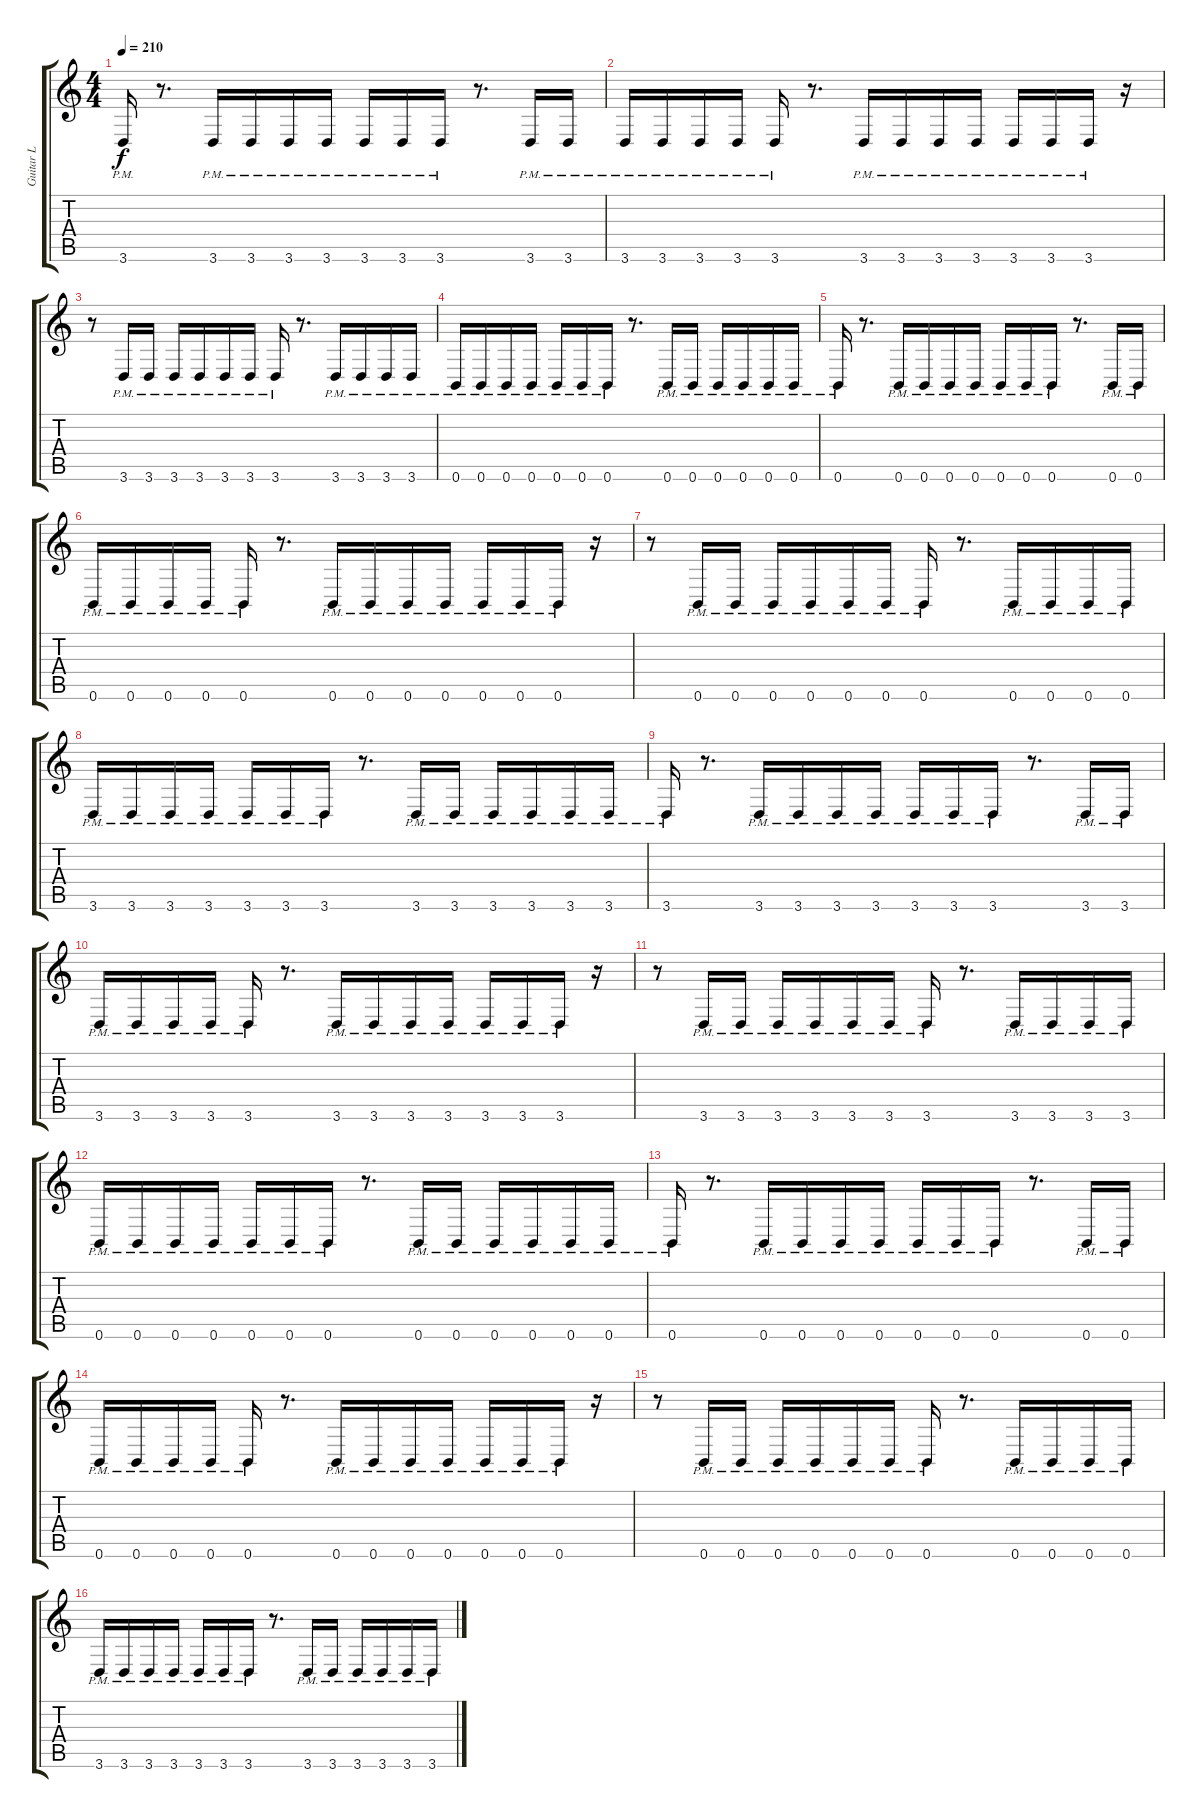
\track ("Guitar L" "Guitar L") {instrument distortionguitar}
\staff {score tabs}
\tuning (Db4 Ab3 E3 B2 Gb2 B1) {hide}
\ts (4 4)
\tempo 210
\clef g2
\ks c
3.6{pm}.16{dy f} r.8{d} 3.6{pm}.16 3.6{pm}.16 3.6{pm}.16 3.6{pm}.16 3.6{pm}.16 3.6{pm}.16 3.6{pm}.16 r.8{d} 3.6{pm}.16 3.6{pm}.16 |
3.6{pm}.16 3.6{pm}.16 3.6{pm}.16 3.6{pm}.16 3.6{pm}.16 r.8{d} 3.6{pm}.16 3.6{pm}.16 3.6{pm}.16 3.6{pm}.16 3.6{pm}.16 3.6{pm}.16 3.6{pm}.16 r.16 |
r.8 3.6{pm}.16 3.6{pm}.16 3.6{pm}.16 3.6{pm}.16 3.6{pm}.16 3.6{pm}.16 3.6{pm}.16 r.8{d} 3.6{pm}.16 3.6{pm}.16 3.6{pm}.16 3.6{pm}.16 |
0.6{pm}.16 0.6{pm}.16 0.6{pm}.16 0.6{pm}.16 0.6{pm}.16 0.6{pm}.16 0.6{pm}.16 r.8{d} 0.6{pm}.16 0.6{pm}.16 0.6{pm}.16 0.6{pm}.16 0.6{pm}.16 0.6{pm}.16 |
0.6{pm}.16 r.8{d} 0.6{pm}.16 0.6{pm}.16 0.6{pm}.16 0.6{pm}.16 0.6{pm}.16 0.6{pm}.16 0.6{pm}.16 r.8{d} 0.6{pm}.16 0.6{pm}.16 |
0.6{pm}.16 0.6{pm}.16 0.6{pm}.16 0.6{pm}.16 0.6{pm}.16 r.8{d} 0.6{pm}.16 0.6{pm}.16 0.6{pm}.16 0.6{pm}.16 0.6{pm}.16 0.6{pm}.16 0.6{pm}.16 r.16 |
r.8 0.6{pm}.16 0.6{pm}.16 0.6{pm}.16 0.6{pm}.16 0.6{pm}.16 0.6{pm}.16 0.6{pm}.16 r.8{d} 0.6{pm}.16 0.6{pm}.16 0.6{pm}.16 0.6{pm}.16 |
3.6{pm}.16 3.6{pm}.16 3.6{pm}.16 3.6{pm}.16 3.6{pm}.16 3.6{pm}.16 3.6{pm}.16 r.8{d} 3.6{pm}.16 3.6{pm}.16 3.6{pm}.16 3.6{pm}.16 3.6{pm}.16 3.6{pm}.16 |
3.6{pm}.16 r.8{d} 3.6{pm}.16 3.6{pm}.16 3.6{pm}.16 3.6{pm}.16 3.6{pm}.16 3.6{pm}.16 3.6{pm}.16 r.8{d} 3.6{pm}.16 3.6{pm}.16 |
3.6{pm}.16 3.6{pm}.16 3.6{pm}.16 3.6{pm}.16 3.6{pm}.16 r.8{d} 3.6{pm}.16 3.6{pm}.16 3.6{pm}.16 3.6{pm}.16 3.6{pm}.16 3.6{pm}.16 3.6{pm}.16 r.16 |
r.8 3.6{pm}.16 3.6{pm}.16 3.6{pm}.16 3.6{pm}.16 3.6{pm}.16 3.6{pm}.16 3.6{pm}.16 r.8{d} 3.6{pm}.16 3.6{pm}.16 3.6{pm}.16 3.6{pm}.16 |
0.6{pm}.16 0.6{pm}.16 0.6{pm}.16 0.6{pm}.16 0.6{pm}.16 0.6{pm}.16 0.6{pm}.16 r.8{d} 0.6{pm}.16 0.6{pm}.16 0.6{pm}.16 0.6{pm}.16 0.6{pm}.16 0.6{pm}.16 |
0.6{pm}.16 r.8{d} 0.6{pm}.16 0.6{pm}.16 0.6{pm}.16 0.6{pm}.16 0.6{pm}.16 0.6{pm}.16 0.6{pm}.16 r.8{d} 0.6{pm}.16 0.6{pm}.16 |
0.6{pm}.16 0.6{pm}.16 0.6{pm}.16 0.6{pm}.16 0.6{pm}.16 r.8{d} 0.6{pm}.16 0.6{pm}.16 0.6{pm}.16 0.6{pm}.16 0.6{pm}.16 0.6{pm}.16 0.6{pm}.16 r.16 |
r.8 0.6{pm}.16 0.6{pm}.16 0.6{pm}.16 0.6{pm}.16 0.6{pm}.16 0.6{pm}.16 0.6{pm}.16 r.8{d} 0.6{pm}.16 0.6{pm}.16 0.6{pm}.16 0.6{pm}.16 |
3.6{pm}.16 3.6{pm}.16 3.6{pm}.16 3.6{pm}.16 3.6{pm}.16 3.6{pm}.16 3.6{pm}.16 r.8{d} 3.6{pm}.16 3.6{pm}.16 3.6{pm}.16 3.6{pm}.16 3.6{pm}.16 3.6{pm}.16
